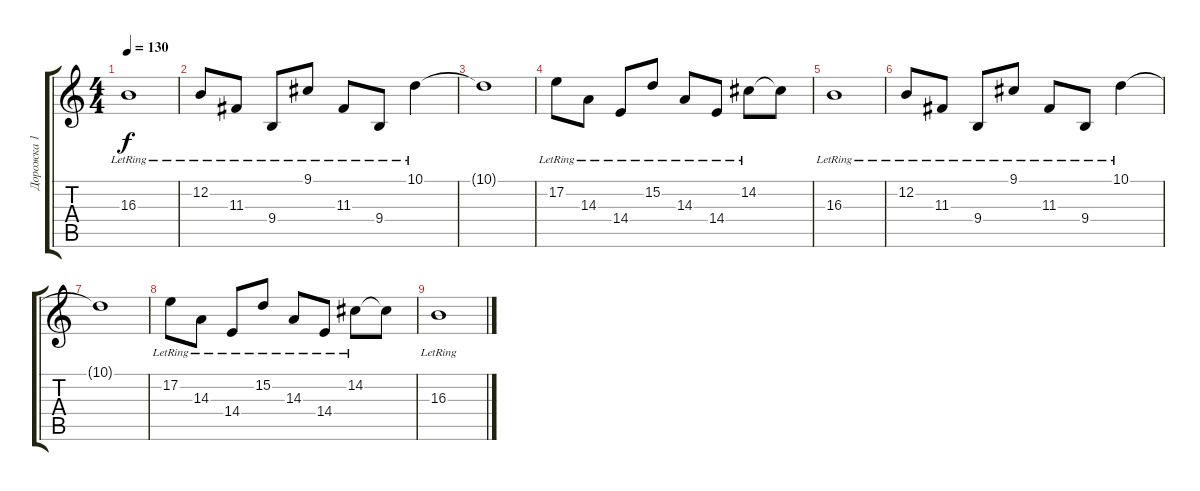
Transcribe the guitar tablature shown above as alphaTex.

\track ("Дорожка 1" "Дорожка 1") {instrument acousticgrandpiano}
\staff {score tabs}
\tuning (E4 B3 G3 D3 A2 E2) {hide}
\ts (4 4)
\tempo 130
\clef g2
\ks c
16.3{lr}.1{dy f} |
12.2{lr}.8 11.3{lr}.8 9.4{lr}.8 9.1{lr}.8 11.3{lr}.8 9.4{lr}.8 10.1{lr}.4 |
10.1{t}.1 |
17.2{lr}.8 14.3{lr}.8 14.4{lr}.8 15.2{lr}.8 14.3{lr}.8 14.4{lr}.8 14.2{lr}.8 14.2{t}.8 |
16.3{lr}.1 |
12.2{lr}.8 11.3{lr}.8 9.4{lr}.8 9.1{lr}.8 11.3{lr}.8 9.4{lr}.8 10.1{lr}.4 |
10.1{t}.1 |
17.2{lr}.8 14.3{lr}.8 14.4{lr}.8 15.2{lr}.8 14.3{lr}.8 14.4{lr}.8 14.2{lr}.8 14.2{t}.8 |
16.3{lr}.1
